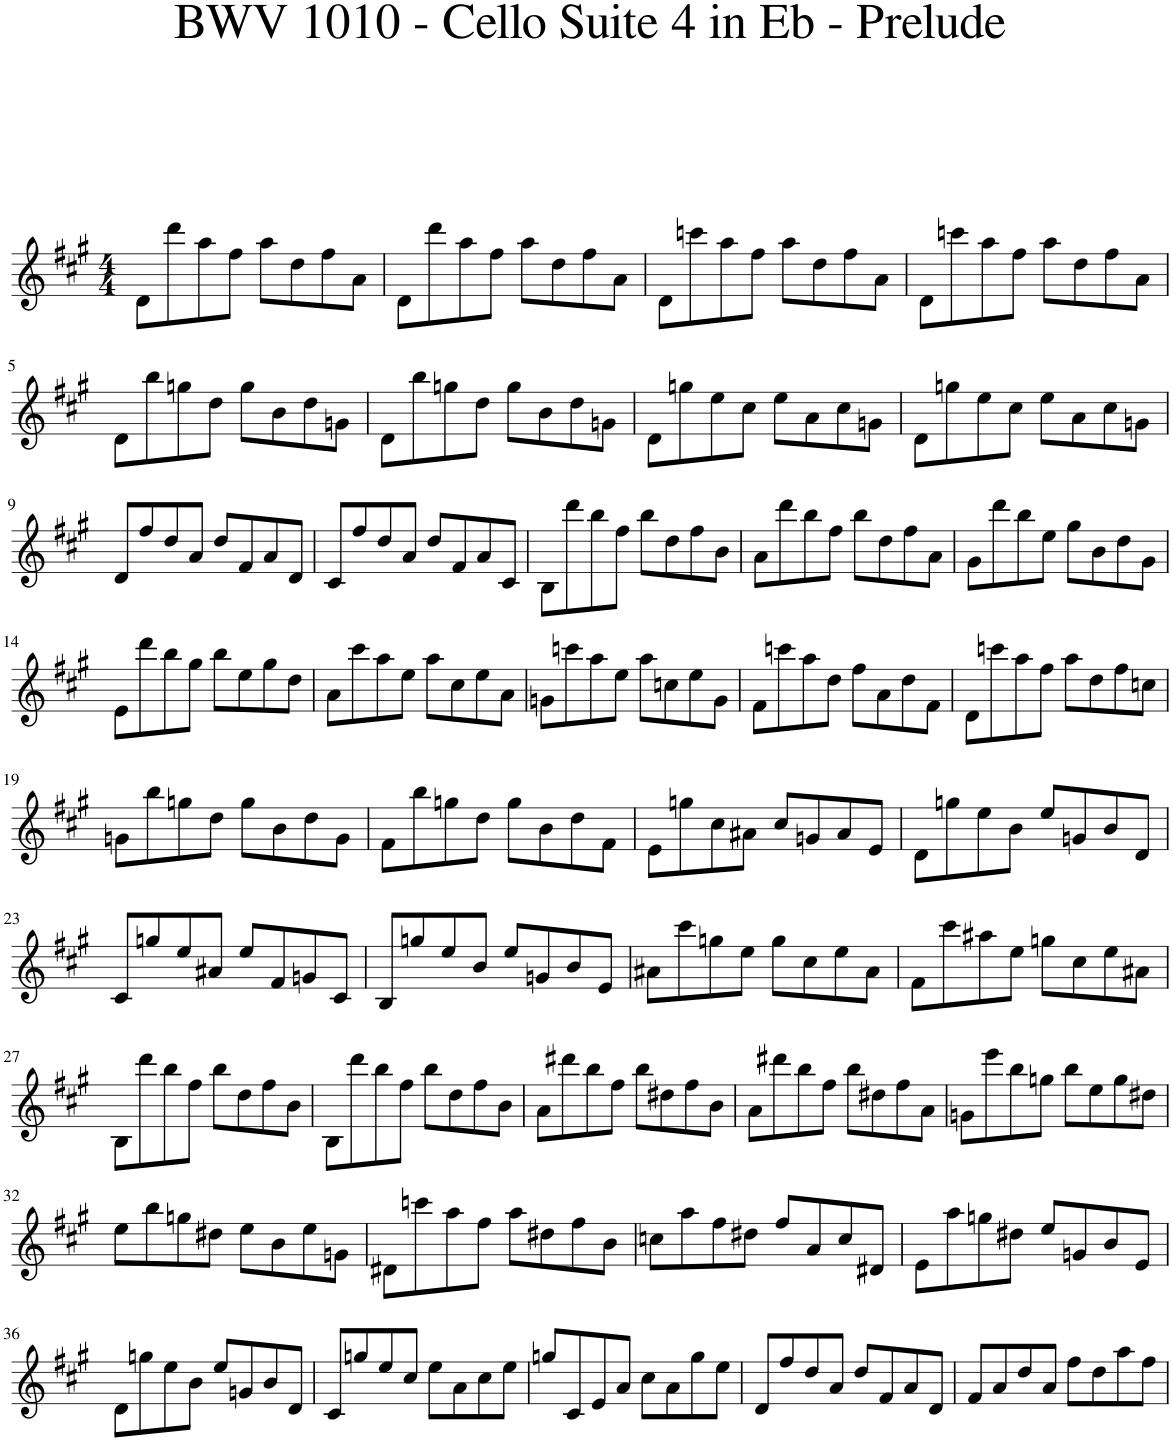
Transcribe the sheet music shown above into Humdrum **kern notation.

**kern
*part1
*staff1
*I"Violoncello, Solo Cello
*I'Vc
*clefG2
*k[f#c#g#]
*M4/4
=1
8d\L
8ddd\
8aa\
8ff#\J
8aa\L
8dd\
8ff#\
8a\J
=2
8d\L
8ddd\
8aa\
8ff#\J
8aa\L
8dd\
8ff#\
8a\J
=3
8d\L
8cccn\
8aa\
8ff#\J
8aa\L
8dd\
8ff#\
8a\J
=4
8d\L
8cccn\
8aa\
8ff#\J
8aa\L
8dd\
8ff#\
8a\J
!!LO:LB:g=z
=5
8d\L
8bb\
8ggn\
8dd\J
8gg\L
8b\
8dd\
8gn\J
=6
8d\L
8bb\
8ggn\
8dd\J
8gg\L
8b\
8dd\
8gn\J
=7
8d\L
8ggn\
8ee\
8cc#\J
8ee\L
8a\
8cc#\
8gn\J
=8
8d\L
8ggn\
8ee\
8cc#\J
8ee\L
8a\
8cc#\
8gn\J
!!LO:LB:g=z
=9
8d/L
8ff#/
8dd/
8a/J
8dd/L
8f#/
8a/
8d/J
=10
8c#/L
8ff#/
8dd/
8a/J
8dd/L
8f#/
8a/
8c#/J
=11
8B\L
8ddd\
8bb\
8ff#\J
8bb\L
8dd\
8ff#\
8b\J
=12
8a\L
8ddd\
8bb\
8ff#\J
8bb\L
8dd\
8ff#\
8a\J
=13
8g#\L
8ddd\
8bb\
8ee\J
8gg#\L
8b\
8dd\
8g#\J
!!LO:LB:g=z
=14
8e\L
8ddd\
8bb\
8gg#\J
8bb\L
8ee\
8gg#\
8dd\J
=15
8a\L
8ccc#\
8aa\
8ee\J
8aa\L
8cc#\
8ee\
8a\J
=16
8gn\L
8cccn\
8aa\
8ee\J
8aa\L
8ccn\
8ee\
8g\J
=17
8f#\L
8cccn\
8aa\
8dd\J
8ff#\L
8a\
8dd\
8f#\J
=18
8d\L
8cccn\
8aa\
8ff#\J
8aa\L
8dd\
8ff#\
8ccn\J
!!LO:LB:g=z
=19
8gn\L
8bb\
8ggn\
8dd\J
8gg\L
8b\
8dd\
8g\J
=20
8f#\L
8bb\
8ggn\
8dd\J
8gg\L
8b\
8dd\
8f#\J
=21
8e\L
8ggn\
8cc#\
8a#X\J
8cc#/L
8gn/
8a#/
8e/J
=22
8d\L
8ggn\
8ee\
8b\J
8ee/L
8gn/
8b/
8d/J
!!LO:LB:g=z
=23
8c#/L
8ggn/
8ee/
8a#X/J
8ee/L
8f#/
8gn/
8c#/J
=24
8B/L
8ggn/
8ee/
8b/J
8ee/L
8gn/
8b/
8e/J
=25
8a#X\L
8ccc#\
8ggn\
8ee\J
8gg\L
8cc#\
8ee\
8a#\J
=26
8f#\L
8ccc#\
8aa#X\
8ee\J
8ggn\L
8cc#\
8ee\
8a#X\J
!!LO:LB:g=z
=27
8B\L
8ddd\
8bb\
8ff#\J
8bb\L
8dd\
8ff#\
8b\J
=28
8B\L
8ddd\
8bb\
8ff#\J
8bb\L
8dd\
8ff#\
8b\J
=29
8a\L
8ddd#X\
8bb\
8ff#\J
8bb\L
8dd#X\
8ff#\
8b\J
=30
8a\L
8ddd#X\
8bb\
8ff#\J
8bb\L
8dd#X\
8ff#\
8a\J
=31
8gn\L
8eee\
8bb\
8ggn\J
8bb\L
8ee\
8gg\
8dd#X\J
!!LO:LB:g=z
=32
8ee\L
8bb\
8ggn\
8dd#X\J
8ee\L
8b\
8ee\
8gn\J
=33
8d#X\L
8cccn\
8aa\
8ff#\J
8aa\L
8dd#X\
8ff#\
8b\J
=34
8ccn\L
8aa\
8ff#\
8dd#X\J
8ff#/L
8a/
8cc/
8d#X/J
=35
8e\L
8aa\
8ggn\
8dd#X\J
8ee/L
8gn/
8b/
8e/J
!!LO:LB:g=z
=36
8d\L
8ggn\
8ee\
8b\J
8ee/L
8gn/
8b/
8d/J
=37
8c#/L
8ggn/
8ee/
8cc#/J
8ee\L
8a\
8cc#\
8ee\J
=38
8ggn/L
8c#/
8e/
8a/J
8cc#\L
8a\
8gg\
8ee\J
=39
8d/L
8ff#/
8dd/
8a/J
8dd/L
8f#/
8a/
8d/J
=40
8f#/L
8a/
8dd/
8a/J
8ff#\L
8dd\
8aa\
8ff#\J
=
*-
